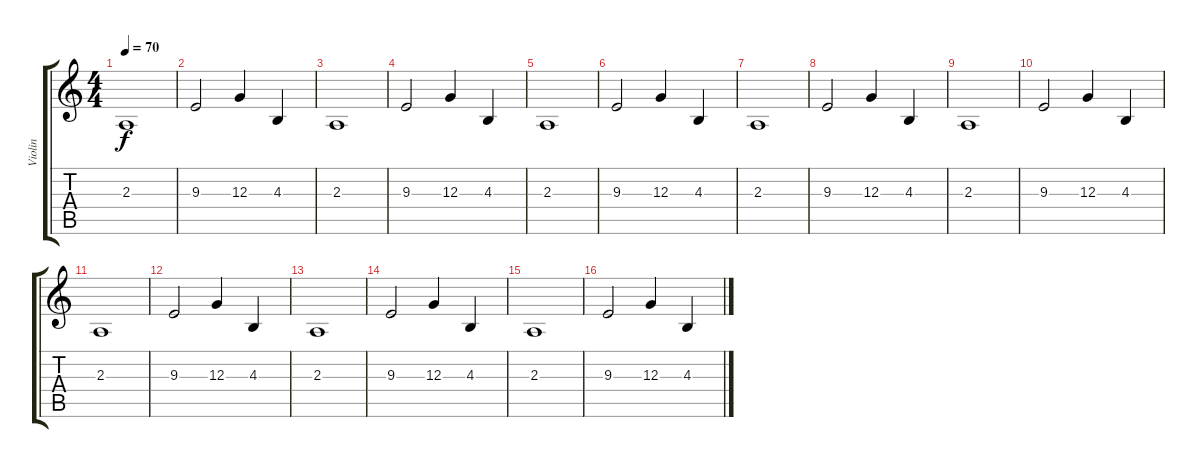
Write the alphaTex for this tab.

\track ("Violin" "Violin") {instrument violin}
\staff {score tabs}
\tuning (E4 B3 G3 D3 A2 E2) {hide}
\ts (4 4)
\tempo 70
\clef g2
\ks c
2.3.1{dy f} |
9.3.2 12.3.4 4.3.4 |
2.3.1 |
9.3.2 12.3.4 4.3.4 |
2.3.1 |
9.3.2 12.3.4 4.3.4 |
2.3.1 |
9.3.2 12.3.4 4.3.4 |
2.3.1 |
9.3.2 12.3.4 4.3.4 |
2.3.1 |
9.3.2 12.3.4 4.3.4 |
2.3.1 |
9.3.2 12.3.4 4.3.4 |
2.3.1 |
9.3.2 12.3.4 4.3.4
